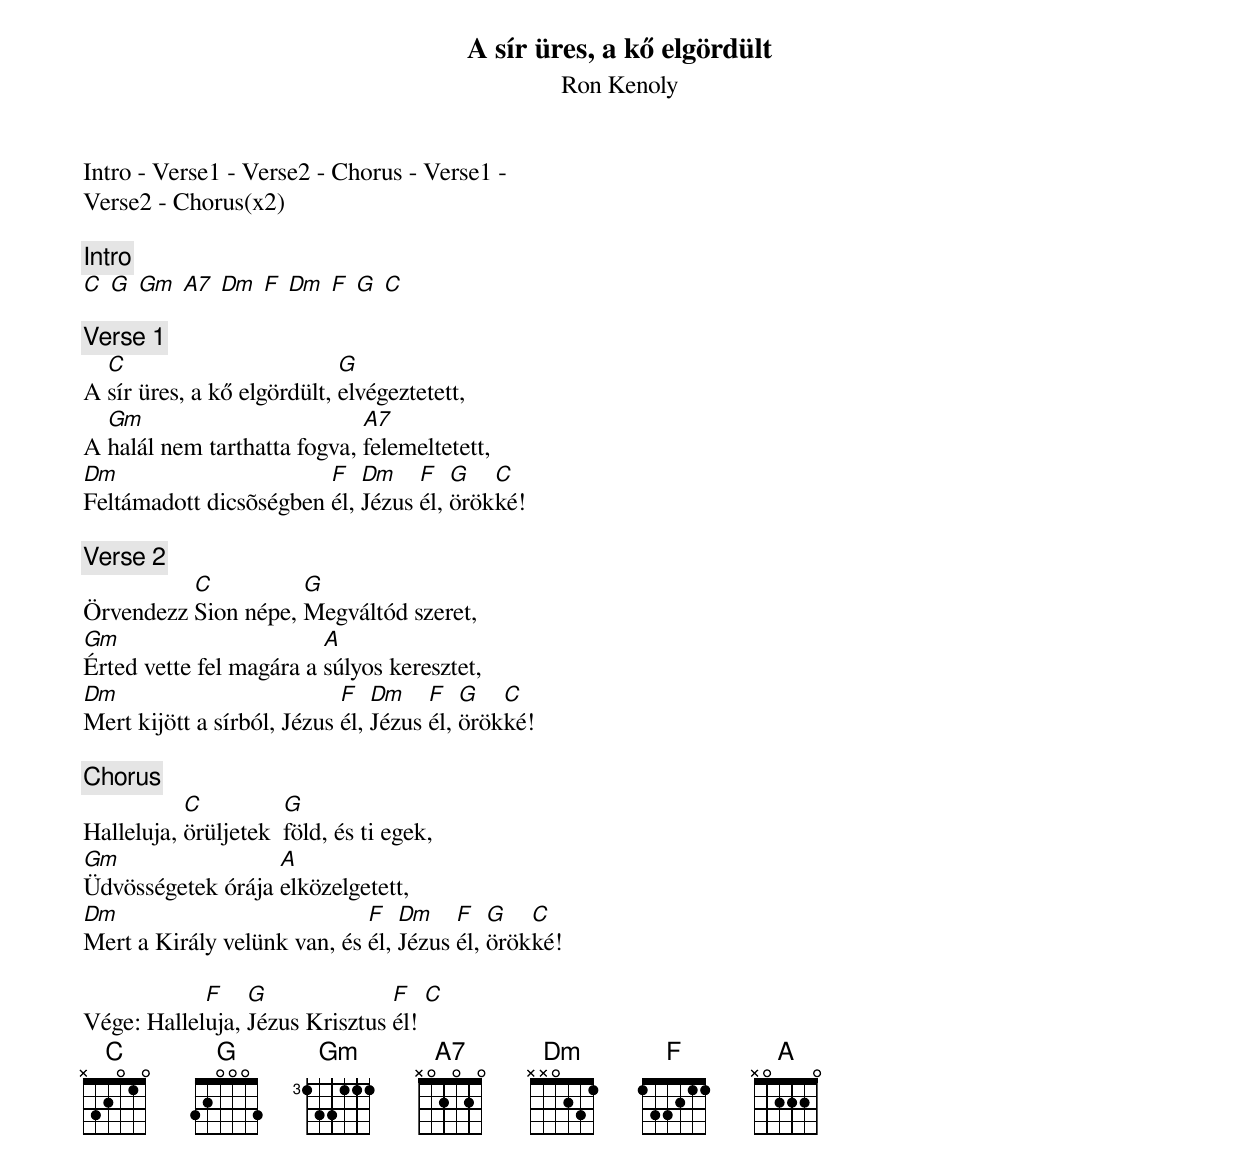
{title: A sír üres, a kő elgördült}
{subtitle: Ron Kenoly}

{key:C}


Intro - Verse1 - Verse2 - Chorus - Verse1 -
Verse2 - Chorus(x2)

{c:Intro}
[C] [G] [Gm] [A7] [Dm] [F] [Dm] [F] [G] [C]

{c:Verse 1}
A [C]sír üres, a kő elgördült, [G]elvégeztetett,
A [Gm]halál nem tarthatta fogva, [A7]felemeltetett,
[Dm]Feltámadott dicsõségben [F]él, [Dm]Jézus [F]él, [G]örök[C]ké!

{c:Verse 2}
Örvendezz [C]Sion népe, [G]Megváltód szeret,
[Gm]Érted vette fel magára a [A]súlyos keresztet,
[Dm]Mert kijött a sírból, Jézus [F]él, [Dm]Jézus [F]él, [G]örök[C]ké!

{c:Chorus}
Halleluja, [C]örüljetek  [G]föld, és ti egek,
[Gm]Üdvösségetek órája [A]elközelgetett,
[Dm]Mert a Király velünk van, és [F]él, [Dm]Jézus [F]él, [G]örök[C]ké!

Vége: Hallel[F]uja, [G]Jézus Krisztus [F]él! [C]
